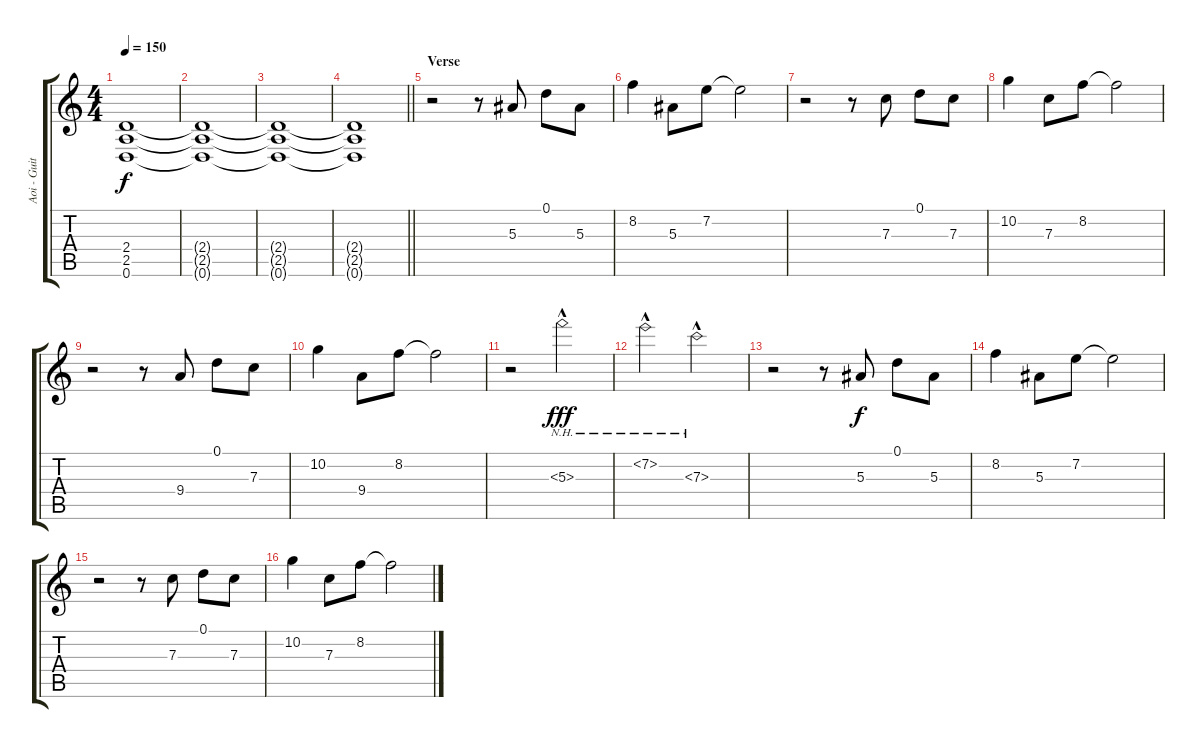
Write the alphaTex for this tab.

\track ("Aoi - Guitar 2" "Aoi - Guit") {instrument distortionguitar}
\staff {score tabs}
\tuning (D4 A3 F3 C3 G2 D2) {hide}
\ts (4 4)
\tempo 150
\clef g2
\ks c
(2.4 2.5 0.6).1{dy f} |
(2.4{t} 2.5{t} 0.6{t}).1 |
(2.4{t} 2.5{t} 0.6{t}).1 |
\barLineRight lightlight
(2.4{t} 2.5{t} 0.6{t}).1 |
\section ("" "Verse")
r.2{volume 11 instrument electricguitarclean} r.8 5.3.8 0.1.8 5.3.8 |
8.2.4 5.3.8 7.2.8 7.2{t}.2 |
r.2 r.8 7.3.8 0.1.8 7.3.8 |
10.2.4 7.3.8 8.2.8 8.2{t}.2 |
r.2 r.8 9.4.8 0.1.8 7.3.8 |
10.2.4 9.4.8 8.2.8 8.2{t}.2 |
r.2 5.3{nh hac}.2{dy fff instrument electricguitarclean} |
7.2{nh hac}.2 7.3{nh hac}.2 |
r.2{instrument electricguitarclean} r.8 5.3.8{dy f} 0.1.8 5.3.8 |
8.2.4 5.3.8 7.2.8 7.2{t}.2 |
r.2 r.8 7.3.8 0.1.8 7.3.8 |
10.2.4 7.3.8 8.2.8 8.2{t}.2
